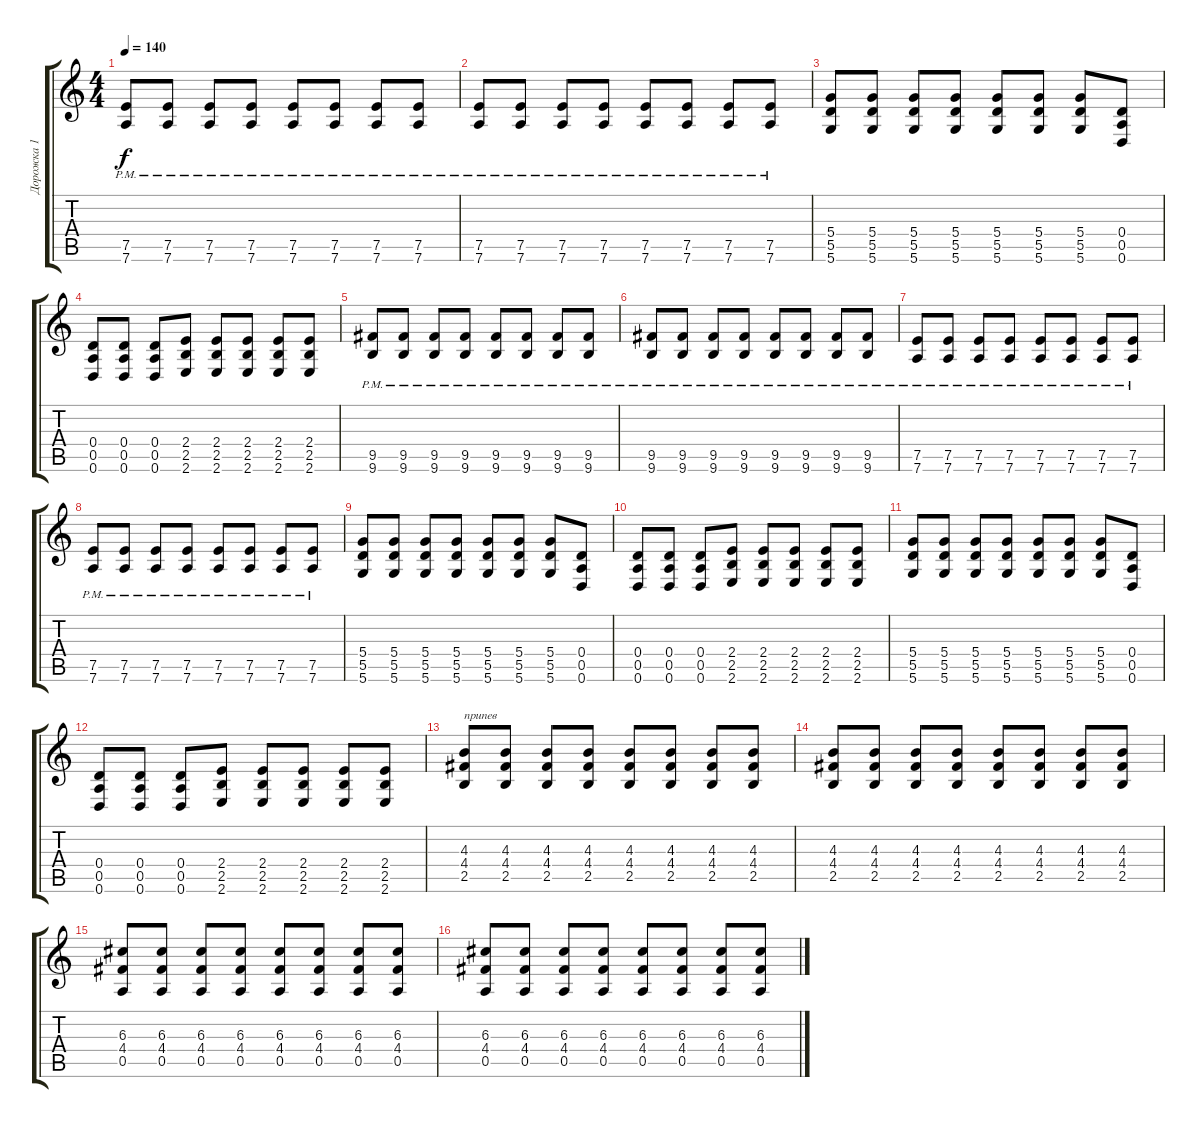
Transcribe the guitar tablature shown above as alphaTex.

\track ("Дорожка 1" "Дорожка 1") {instrument overdrivenguitar}
\staff {score tabs}
\tuning (E4 B3 G3 D3 A2 D2) {hide}
\ts (4 4)
\tempo 140
\clef g2
\ks c
(7.5{pm} 7.6{pm}).8{dy f} (7.5{pm} 7.6{pm}).8 (7.5{pm} 7.6{pm}).8 (7.5{pm} 7.6{pm}).8 (7.5{pm} 7.6{pm}).8 (7.5{pm} 7.6{pm}).8 (7.5{pm} 7.6{pm}).8 (7.5{pm} 7.6{pm}).8 |
(7.5{pm} 7.6{pm}).8 (7.5{pm} 7.6{pm}).8 (7.5{pm} 7.6{pm}).8 (7.5{pm} 7.6{pm}).8 (7.5{pm} 7.6{pm}).8 (7.5{pm} 7.6{pm}).8 (7.5{pm} 7.6{pm}).8 (7.5{pm} 7.6{pm}).8 |
(5.4 5.5 5.6).8 (5.4 5.5 5.6).8 (5.4 5.5 5.6).8 (5.4 5.5 5.6).8 (5.4 5.5 5.6).8 (5.4 5.5 5.6).8 (5.4 5.5 5.6).8 (0.4 0.5 0.6).8 |
(0.4 0.5 0.6).8 (0.4 0.5 0.6).8 (0.4 0.5 0.6).8 (2.4 2.5 2.6).8 (2.4 2.5 2.6).8 (2.4 2.5 2.6).8 (2.4 2.5 2.6).8 (2.4 2.5 2.6).8 |
(9.5{pm} 9.6{pm}).8 (9.5{pm} 9.6{pm}).8 (9.5{pm} 9.6{pm}).8 (9.5{pm} 9.6{pm}).8 (9.5{pm} 9.6{pm}).8 (9.5{pm} 9.6{pm}).8 (9.5{pm} 9.6{pm}).8 (9.5{pm} 9.6{pm}).8 |
(9.5{pm} 9.6{pm}).8 (9.5{pm} 9.6{pm}).8 (9.5{pm} 9.6{pm}).8 (9.5{pm} 9.6{pm}).8 (9.5{pm} 9.6{pm}).8 (9.5{pm} 9.6{pm}).8 (9.5{pm} 9.6{pm}).8 (9.5{pm} 9.6{pm}).8 |
(7.5{pm} 7.6{pm}).8 (7.5{pm} 7.6{pm}).8 (7.5{pm} 7.6{pm}).8 (7.5{pm} 7.6{pm}).8 (7.5{pm} 7.6{pm}).8 (7.5{pm} 7.6{pm}).8 (7.5{pm} 7.6{pm}).8 (7.5{pm} 7.6{pm}).8 |
(7.5{pm} 7.6{pm}).8 (7.5{pm} 7.6{pm}).8 (7.5{pm} 7.6{pm}).8 (7.5{pm} 7.6{pm}).8 (7.5{pm} 7.6{pm}).8 (7.5{pm} 7.6{pm}).8 (7.5{pm} 7.6{pm}).8 (7.5{pm} 7.6{pm}).8 |
(5.4 5.5 5.6).8 (5.4 5.5 5.6).8 (5.4 5.5 5.6).8 (5.4 5.5 5.6).8 (5.4 5.5 5.6).8 (5.4 5.5 5.6).8 (5.4 5.5 5.6).8 (0.4 0.5 0.6).8 |
(0.4 0.5 0.6).8 (0.4 0.5 0.6).8 (0.4 0.5 0.6).8 (2.4 2.5 2.6).8 (2.4 2.5 2.6).8 (2.4 2.5 2.6).8 (2.4 2.5 2.6).8 (2.4 2.5 2.6).8 |
(5.4 5.5 5.6).8 (5.4 5.5 5.6).8 (5.4 5.5 5.6).8 (5.4 5.5 5.6).8 (5.4 5.5 5.6).8 (5.4 5.5 5.6).8 (5.4 5.5 5.6).8 (0.4 0.5 0.6).8 |
(0.4 0.5 0.6).8 (0.4 0.5 0.6).8 (0.4 0.5 0.6).8 (2.4 2.5 2.6).8 (2.4 2.5 2.6).8 (2.4 2.5 2.6).8 (2.4 2.5 2.6).8 (2.4 2.5 2.6).8 |
(4.3 4.4 2.5).8{txt "припев"} (4.3 4.4 2.5).8 (4.3 4.4 2.5).8 (4.3 4.4 2.5).8 (4.3 4.4 2.5).8 (4.3 4.4 2.5).8 (4.3 4.4 2.5).8 (4.3 4.4 2.5).8 |
(4.3 4.4 2.5).8 (4.3 4.4 2.5).8 (4.3 4.4 2.5).8 (4.3 4.4 2.5).8 (4.3 4.4 2.5).8 (4.3 4.4 2.5).8 (4.3 4.4 2.5).8 (4.3 4.4 2.5).8 |
(6.3 4.4 0.5).8 (6.3 4.4 0.5).8 (6.3 4.4 0.5).8 (6.3 4.4 0.5).8 (6.3 4.4 0.5).8 (6.3 4.4 0.5).8 (6.3 4.4 0.5).8 (6.3 4.4 0.5).8 |
(6.3 4.4 0.5).8 (6.3 4.4 0.5).8 (6.3 4.4 0.5).8 (6.3 4.4 0.5).8 (6.3 4.4 0.5).8 (6.3 4.4 0.5).8 (6.3 4.4 0.5).8 (6.3 4.4 0.5).8
